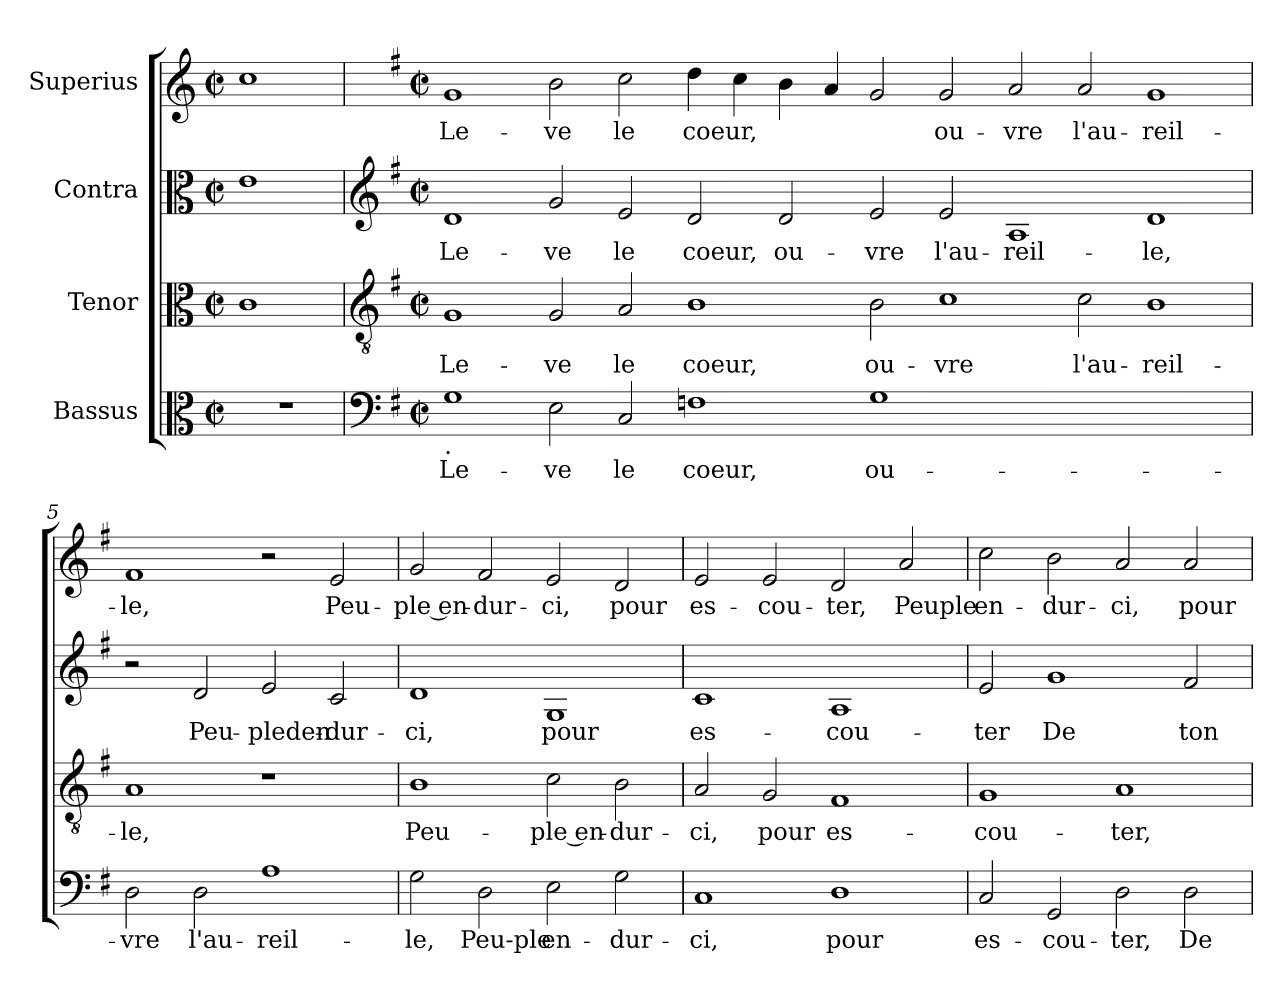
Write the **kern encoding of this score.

**kern	**text	**kern	**text	**kern	**text	**kern	**text
*part4	*part4	*part3	*part3	*part2	*part2	*part1	*part1
*staff4	*staff4	*staff3	*staff3	*staff2	*staff2	*staff1	*staff1
*I"Bassus	*	*I"Tenor	*	*I"Contra	*	*I"Superius	*
!!LO:PB:g=z
*stria5	*	*stria5	*	*stria5	*	*stria5	*
*clefC3	*	*clefC3	*	*clefC3	*	*clefG2	*
*M2/2	*	*M2/2	*	*M2/2	*	*M2/2	*
*met(c|)	*	*met(c|)	*	*met(c|)	*	*met(c|)	*
=1	=1	=1	=1	=1	=1	=1	=1
1r	.	1c	.	1e	.	1cc	.
=2	=2	=2	=2	=2	=2	=2	=2
*clefF4	*	*clefGv2	*	*clefG2	*	*	*
*k[f#]	*	*k[f#]	*	*k[f#]	*	*k[f#]	*
*G:	*	*G:	*	*G:	*	*G:	*
*M2/2	*	*M2/2	*	*M2/2	*	*M2/2	*
*met(c|)	*	*met(c|)	*	*met(c|)	*	*met(c|)	*
!LO:TX:b:t=.	!	!	!	!	!	!	!
!	!LO:LY:b:cj	!	!LO:LY:b:cj	!	!LO:LY:b:cj	!	!LO:LY:b:cj
1G	Le-	1G	Le-	1d	Le-	1g	Le-
!	!LO:LY:b:cj	!	!LO:LY:b:cj	!	!LO:LY:b:cj	!	!LO:LY:b:cj
2E\	-ve	2G/	-ve	2g/	-ve	2b\	-ve
!	!LO:LY:b:cj	!	!LO:LY:b:cj	!	!LO:LY:b:cj	!	!LO:LY:b:cj
2C/	le	2A/	le	2e/	le	2cc\	le
!	!LO:LY:b:cj	!	!LO:LY:b:cj	!	!LO:LY:b:cj	!	!LO:LY:b
1Fn	coeur,	1B	coeur,	2d/	coeur,	4dd\	coeur,
.	.	.	.	.	.	4cc\	.
!	!	!	!	!	!LO:LY:b:cj	!	!
.	.	.	.	2d/	ou-	4b\	.
.	.	.	.	.	.	4a/	.
!	!LO:LY:b:cj	!	!LO:LY:b:cj	!	!LO:LY:b:cj	!	!
1G	ou-	2B\	ou-	2e/	-vre	2g/	.
!	!	!	!LO:LY:b:cj	!	!LO:LY:b:cj	!	!LO:LY:b:cj
.	.	1c	-vre	2e/	l'au-	2g/	ou-
!	!	!	!	!	!LO:LY:b:cj	!	!LO:LY:b:cj
0ryy	.	.	.	1A	-reil-	2a/	-vre
!	!	!	!LO:LY:b:cj	!	!	!	!LO:LY:b:cj
.	.	2c\	l'au-	.	.	2a/	l'au-
!	!	!	!LO:LY:b:cj	!	!LO:LY:b:cj	!	!LO:LY:b:cj
.	.	1B	-reil-	1d	-le,	1g	-reil-
!!LO:LB:g=z
=5	=5	=5	=5	=5	=5	=5	=5
!	!LO:LY:b:cj	!	!LO:LY:b:cj	!	!	!	!LO:LY:b:cj
2D\	-vre	1A	-le,	2r	.	1f#	-le,
!	!LO:LY:b:cj	!	!	!	!LO:LY:b	!	!
2D\	l'au-	.	.	2d/	Peu-	.	.
!	!LO:LY:b:cj	!	!	!	!LO:LY:b:cj	!	!
1A	-reil-	1r	.	2e/	-pleden-	2r	.
!	!	!	!	!	!LO:LY:b:rj	!	!LO:LY:b:cj
.	.	.	.	2c/	-dur-	2e/	Peu-
=6	=6	=6	=6	=6	=6	=6	=6
!	!LO:LY:b:cj	!	!LO:LY:b:cj	!	!LO:LY:b:cj	!	!LO:LY:b:rj
2G\	-le,	1B	Peu-	1d	-ci,	2g/	-ple en-
!	!LO:LY:b	!	!	!	!	!	!LO:LY:b:rj
2D\	Peu-ple	.	.	.	.	2f#/	-dur-
!	!LO:LY:b	!	!LO:LY:b:rj	!	!LO:LY:b:cj	!	!LO:LY:b:cj
2E\	en-	2c\	-ple en-	1G	pour	2e/	-ci,
!	!LO:LY:b:rj	!	!LO:LY:b:rj	!	!	!	!LO:LY:b:cj
2G\	-dur-	2B\	-dur-	.	.	2d/	pour
=7	=7	=7	=7	=7	=7	=7	=7
!	!LO:LY:b:cj	!	!LO:LY:b:cj	!	!LO:LY:b:cj	!	!LO:LY:b:cj
1C	-ci,	2A/	-ci,	1c	es-	2e/	es-
!	!	!	!LO:LY:b:cj	!	!	!	!LO:LY:b:cj
.	.	2G/	pour	.	.	2e/	-cou-
!	!LO:LY:b:cj	!	!LO:LY:b:cj	!	!LO:LY:b:cj	!	!LO:LY:b:cj
1D	pour	1F#	es-	1A	-cou-	2d/	-ter,
!	!	!	!	!	!	!	!LO:LY:b:cj
.	.	.	.	.	.	2a/	Peuple
=8	=8	=8	=8	=8	=8	=8	=8
!	!LO:LY:b:cj	!	!LO:LY:b:cj	!	!LO:LY:b:cj	!	!LO:LY:b:cj
2C/	es-	1G	-cou-	2e/	-ter	2cc\	en-
!	!LO:LY:b:cj	!	!	!	!LO:LY:b:cj	!	!LO:LY:b:cj
2GG/	-cou-	.	.	1g	De	2b\	-dur-
!	!LO:LY:b:cj	!	!LO:LY:b:cj	!	!	!	!LO:LY:b:cj
2D\	-ter,	1A	-ter,	.	.	2a/	-ci,
!	!LO:LY:b:cj	!	!	!	!LO:LY:b:cj	!	!LO:LY:b:cj
2D\	De	.	.	2f#/	ton	2a/	pour
=	=	=	=	=	=	=	=
*-	*-	*-	*-	*-	*-	*-	*-
